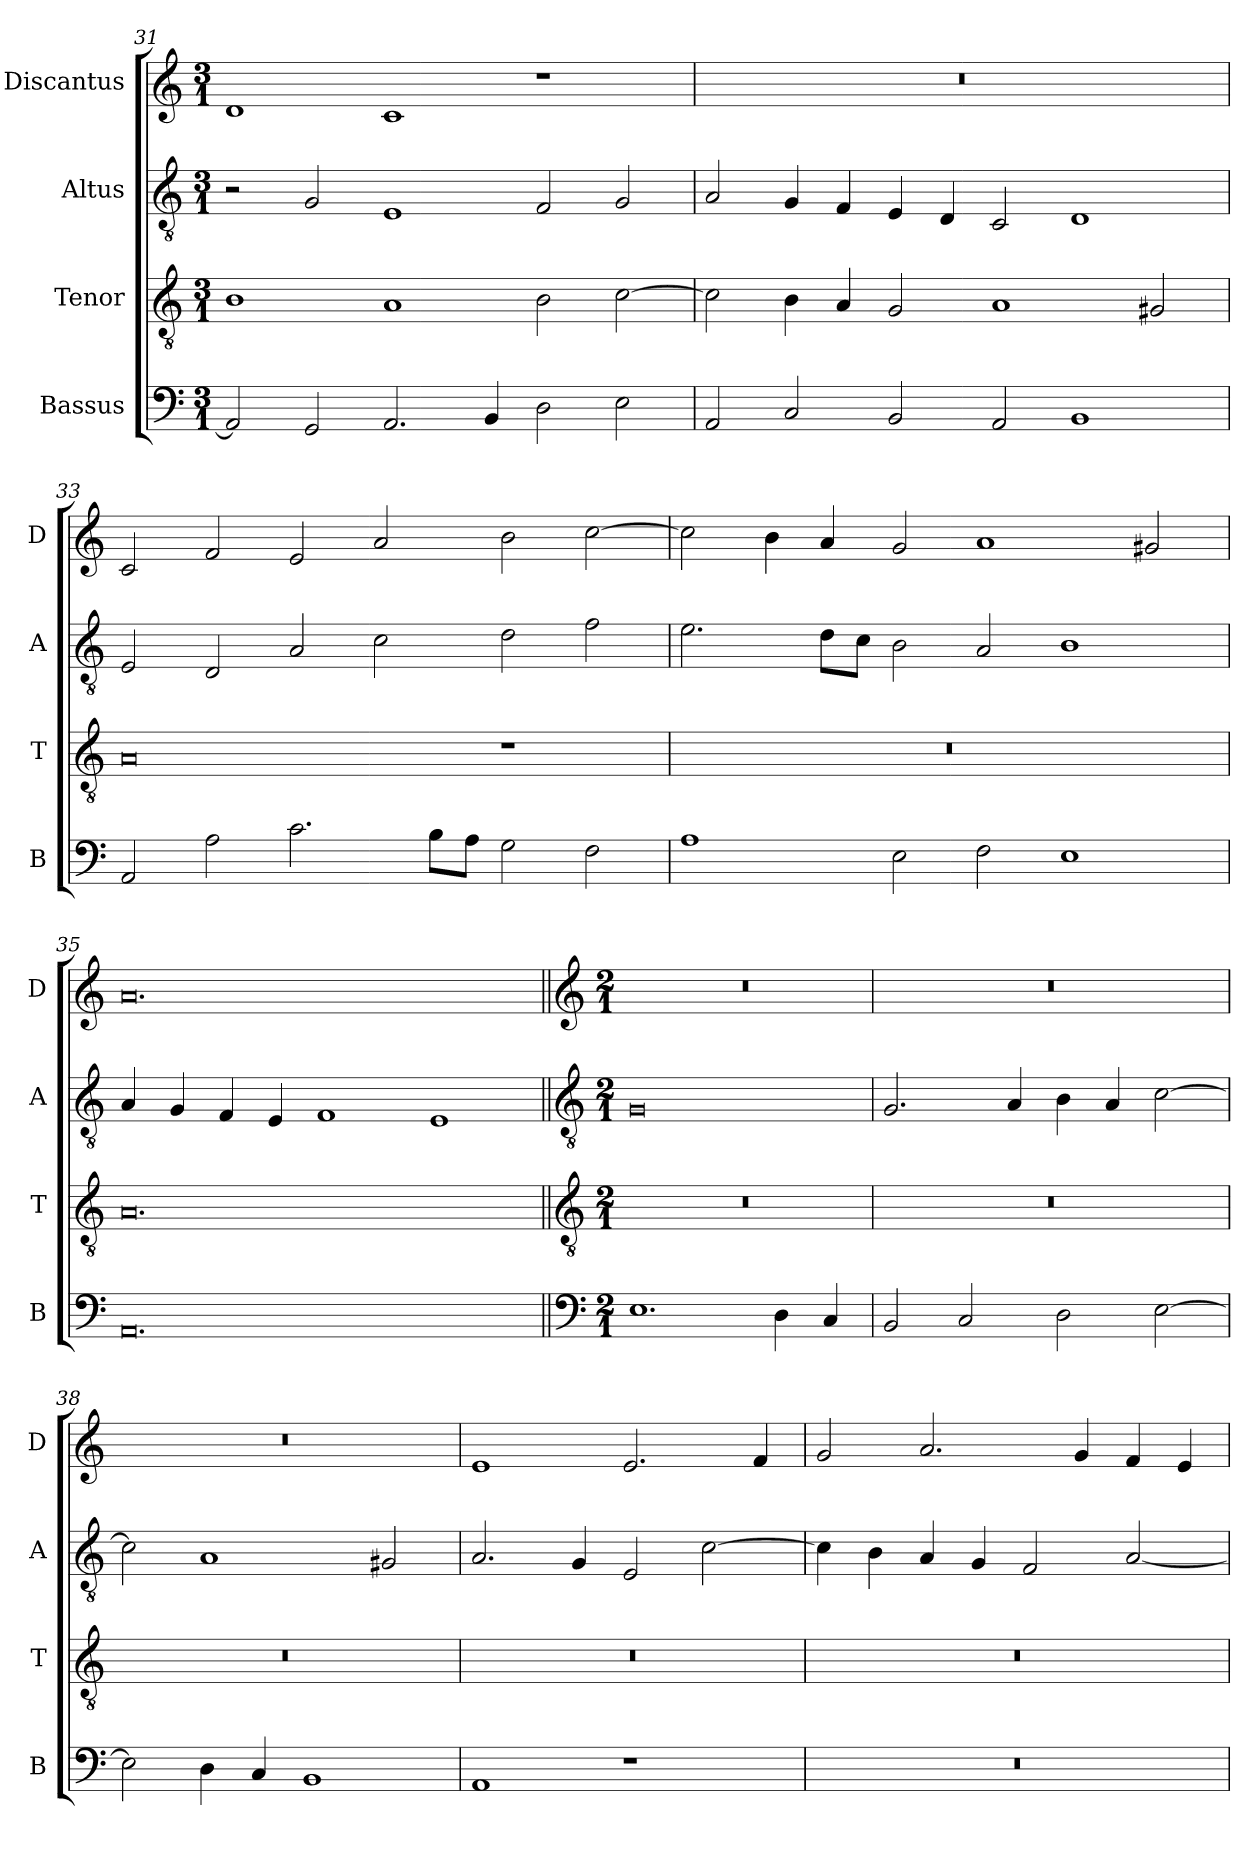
**kern	**kern	**kern	**kern
*part4	*part3	*part2	*part1
*staff4	*staff3	*staff2	*staff1
*I"Bassus	*I"Tenor	*I"Altus	*I"Discantus
*I'B	*I'T	*I'A	*I'D
*clefF4	*clefGv2	*clefGv2	*clefG2
*k[]	*k[]	*k[]	*k[]
*M3/1	*M3/1	*M3/1	*M3/1
=31	=31	=31	=31
2AA/]	1B	2r	1d
2GG/	.	2G/	.
2.AA/	1A	1E	1c
4BB/	.	.	.
2D\	2B\	2F/	1r
2E\	[2c\	2G/	.
=32	=32	=32	=32
2AA/	2c\]	2A/	0.r
2C/	4B\	4G/	.
.	4A/	4F/	.
2BB/	2G/	4E/	.
.	.	4D/	.
2AA/	1A	2C/	.
1BB	.	1D	.
.	2G#X/	.	.
=33	=33	=33	=33
2AA/	0A	2E/	2c/
2A\	.	2D/	2f/
2.c\	.	2A/	2e/
.	.	2c\	2a/
8B\L	.	.	.
8A\J	.	.	.
2G\	1r	2d\	2b\
2F\	.	2f\	[2cc\
=34	=34	=34	=34
1A	0.r	2.e\	2cc\]
.	.	.	4b\
.	.	8d\L	4a/
.	.	8c\J	.
2E\	.	2B\	2g/
2F\	.	2A/	1a
1E	.	1B	.
.	.	.	2g#X/
=35	=35	=35	=35
0.AA	0.A	4A/	0.a
.	.	4G/	.
.	.	4F/	.
.	.	4E/	.
.	.	1F	.
.	.	1E	.
!!LO:LB:g=z
=36||	=36||	=36||	=36||
*clefF4	*clefGv2	*clefGv2	*clefG2
*k[]	*k[]	*k[]	*k[]
*M2/1	*M2/1	*M2/1	*M2/1
1.E	0r	0G	0r
4D\	.	.	.
4C/	.	.	.
=37	=37	=37	=37
2BB/	0r	2.G/	0r
2C/	.	.	.
.	.	4A/	.
2D\	.	4B\	.
.	.	4A/	.
[2E\	.	[2c\	.
=38	=38	=38	=38
2E\]	0r	2c\]	0r
4D\	.	1A	.
4C/	.	.	.
1BB	.	.	.
.	.	2G#X/	.
=39	=39	=39	=39
1AA	0r	2.A/	1e
.	.	4G/	.
1r	.	2E/	2.e/
.	.	[2c\	.
.	.	.	4f/
=40	=40	=40	=40
0r	0r	4c\]	2g/
.	.	4B\	.
.	.	4A/	2.a/
.	.	4G/	.
.	.	2F/	.
.	.	.	4g/
.	.	[2A/	4f/
.	.	.	4e/
=	=	=	=
*-	*-	*-	*-
